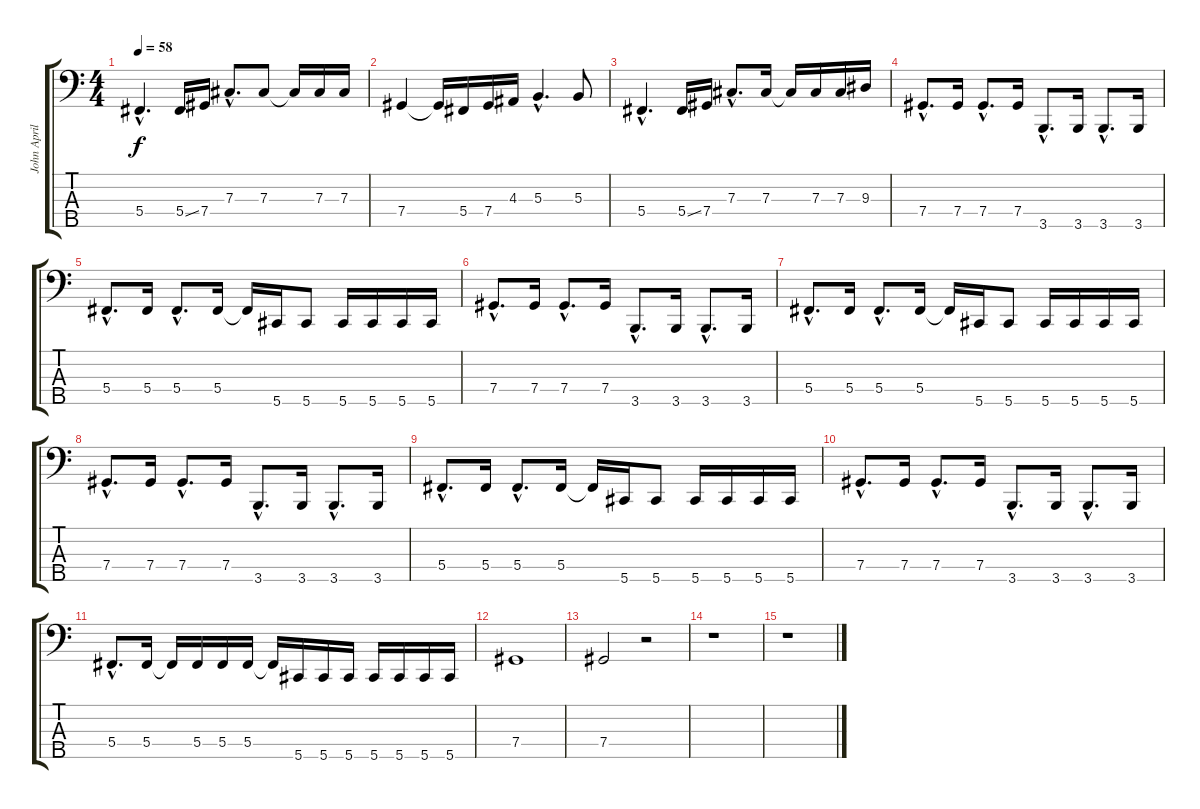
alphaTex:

\track ("John April (Bass)" "John April") {instrument acousticbass}
\staff {score tabs}
\tuning (E2 B1 Gb1 Db1 Ab0) {hide}
\ts (4 4)
\tempo 58
\clef f4
\ks c
5.4{hac}.4{d dy f} 5.4{ss}.16 7.4.16 7.3{hac}.8{d} 7.3.8 7.3{t}.16 7.3.16 7.3.16 |
7.4.4 7.4{t}.16 5.4.16 7.4.16 4.3.16 5.3{hac}.4{d} 5.3.8 |
5.4{hac}.4{d} 5.4{ss}.16 7.4.16 7.3{hac}.8{d} 7.3.16 7.3{t}.16 7.3.16 7.3.16 9.3.16 |
7.4{hac}.8{d} 7.4.16 7.4{hac}.8{d} 7.4.16 3.5{hac}.8{d} 3.5.16 3.5{hac}.8{d} 3.5.16 |
5.4{hac}.8{d} 5.4.16 5.4{hac}.8{d} 5.4.16 5.4{t}.16 5.5.16 5.5.8 5.5.16 5.5.16 5.5.16 5.5.16 |
7.4{hac}.8{d} 7.4.16 7.4{hac}.8{d} 7.4.16 3.5{hac}.8{d} 3.5.16 3.5{hac}.8{d} 3.5.16 |
5.4{hac}.8{d} 5.4.16 5.4{hac}.8{d} 5.4.16 5.4{t}.16 5.5.16 5.5.8 5.5.16 5.5.16 5.5.16 5.5.16 |
7.4{hac}.8{d} 7.4.16 7.4{hac}.8{d} 7.4.16 3.5{hac}.8{d} 3.5.16 3.5{hac}.8{d} 3.5.16 |
5.4{hac}.8{d} 5.4.16 5.4{hac}.8{d} 5.4.16 5.4{t}.16 5.5.16 5.5.8 5.5.16 5.5.16 5.5.16 5.5.16 |
7.4{hac}.8{d} 7.4.16 7.4{hac}.8{d} 7.4.16 3.5{hac}.8{d} 3.5.16 3.5{hac}.8{d} 3.5.16 |
5.4{hac}.8{d} 5.4.16 5.4{t}.16 5.4.16 5.4.16 5.4.16 5.4{t}.16 5.5.16 5.5.16 5.5.16 5.5.16 5.5.16 5.5.16 5.5.16 |
7.4.1 |
7.4.2 r.2 |
r.1 |
r.1
